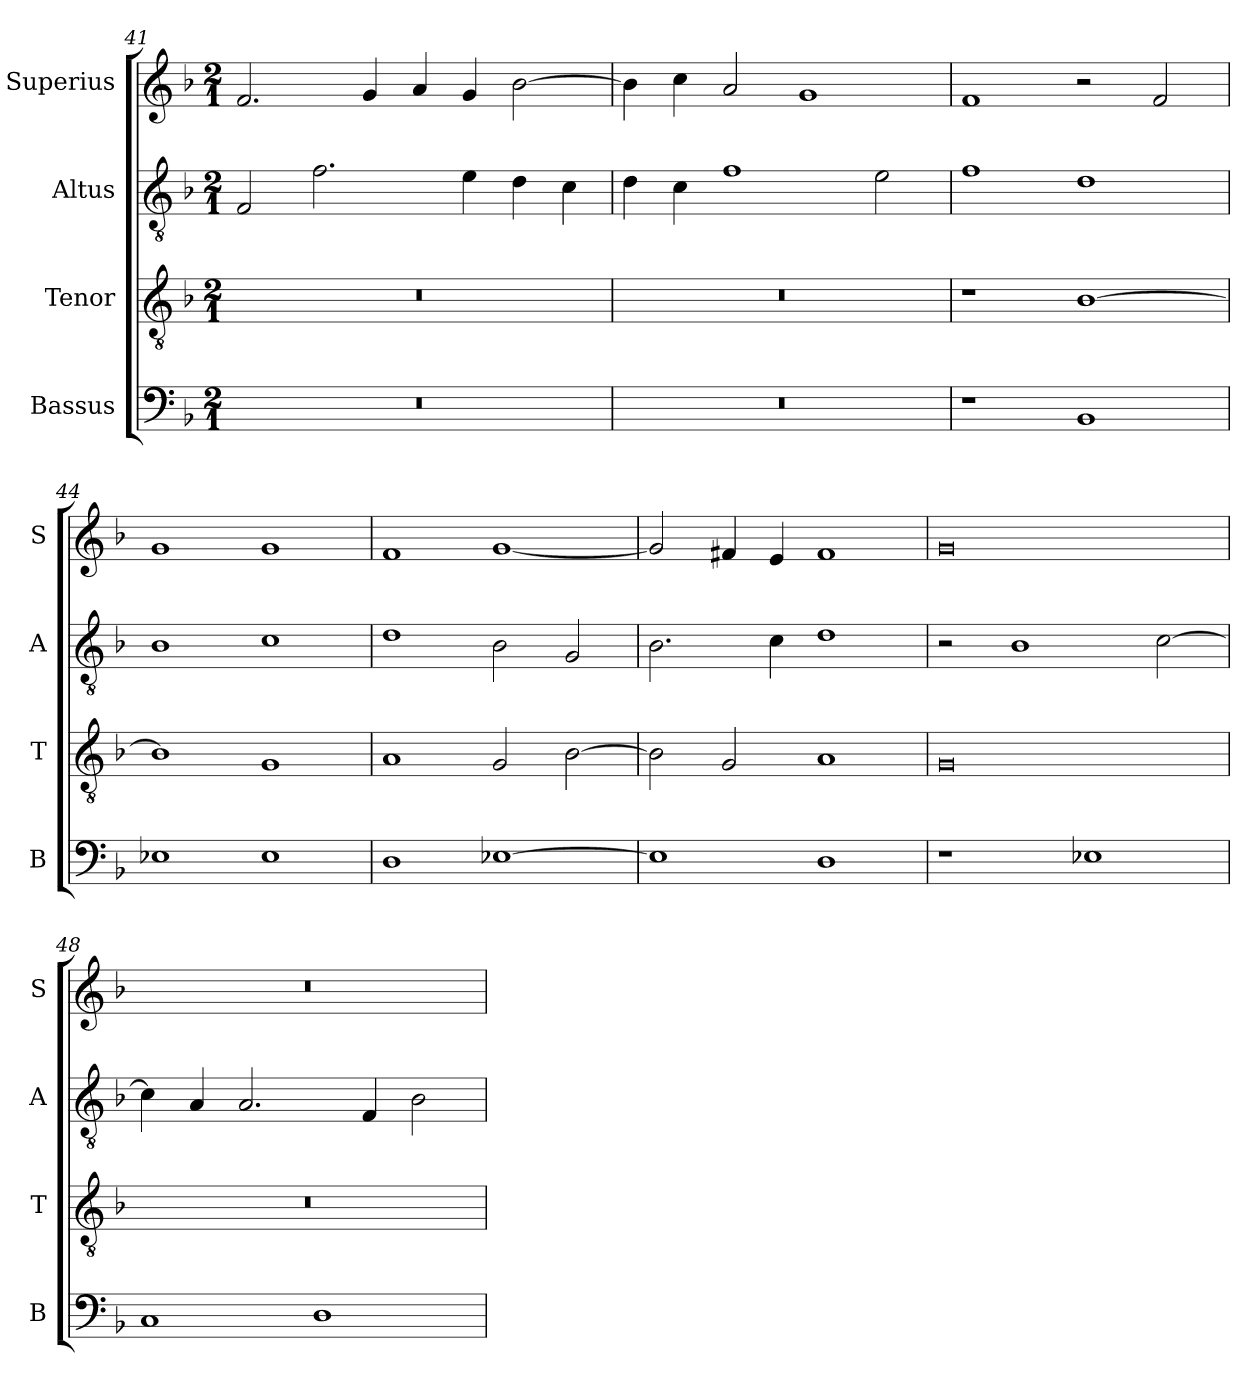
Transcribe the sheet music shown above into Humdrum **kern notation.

**kern	**kern	**kern	**kern
*part4	*part3	*part2	*part1
*staff4	*staff3	*staff2	*staff1
*I"Bassus	*I"Tenor	*I"Altus	*I"Superius
*I'B	*I'T	*I'A	*I'S
*clefF4	*clefGv2	*clefGv2	*clefG2
*k[b-]	*k[b-]	*k[b-]	*k[b-]
*M2/1	*M2/1	*M2/1	*M2/1
=41	=41	=41	=41
0r	0r	2F/	2.f/
.	.	2.f\	.
.	.	.	4g/
.	.	.	4a/
.	.	4e\	4g/
.	.	4d\	[2b-\
.	.	4c\	.
=42	=42	=42	=42
0r	0r	4d\	4b-\]
.	.	4c\	4cc\
.	.	1f	2a/
.	.	.	1g
.	.	2e\	.
=43	=43	=43	=43
1r	1r	1f	1f
1BB-	[1B-	1d	2r
.	.	.	2f/
=44	=44	=44	=44
1E-X	1B-]	1B-	1g
1E-	1G	1c	1g
=45	=45	=45	=45
1D	1A	1d	1f
[1E-X	2G/	2B-\	[1g
.	[2B-\	2G/	.
=46	=46	=46	=46
1E-]	2B-\]	2.B-\	2g/]
.	2G/	.	4f#X/
.	.	4c\	4e/
1D	1A	1d	1f#
=47	=47	=47	=47
1r	0G	2r	0g
.	.	1B-	.
1E-X	.	.	.
.	.	[2c\	.
=48	=48	=48	=48
1C	0r	4c\]	0r
.	.	4A/	.
.	.	2.A/	.
1D	.	.	.
.	.	4F/	.
.	.	2B-\	.
=	=	=	=
*-	*-	*-	*-
